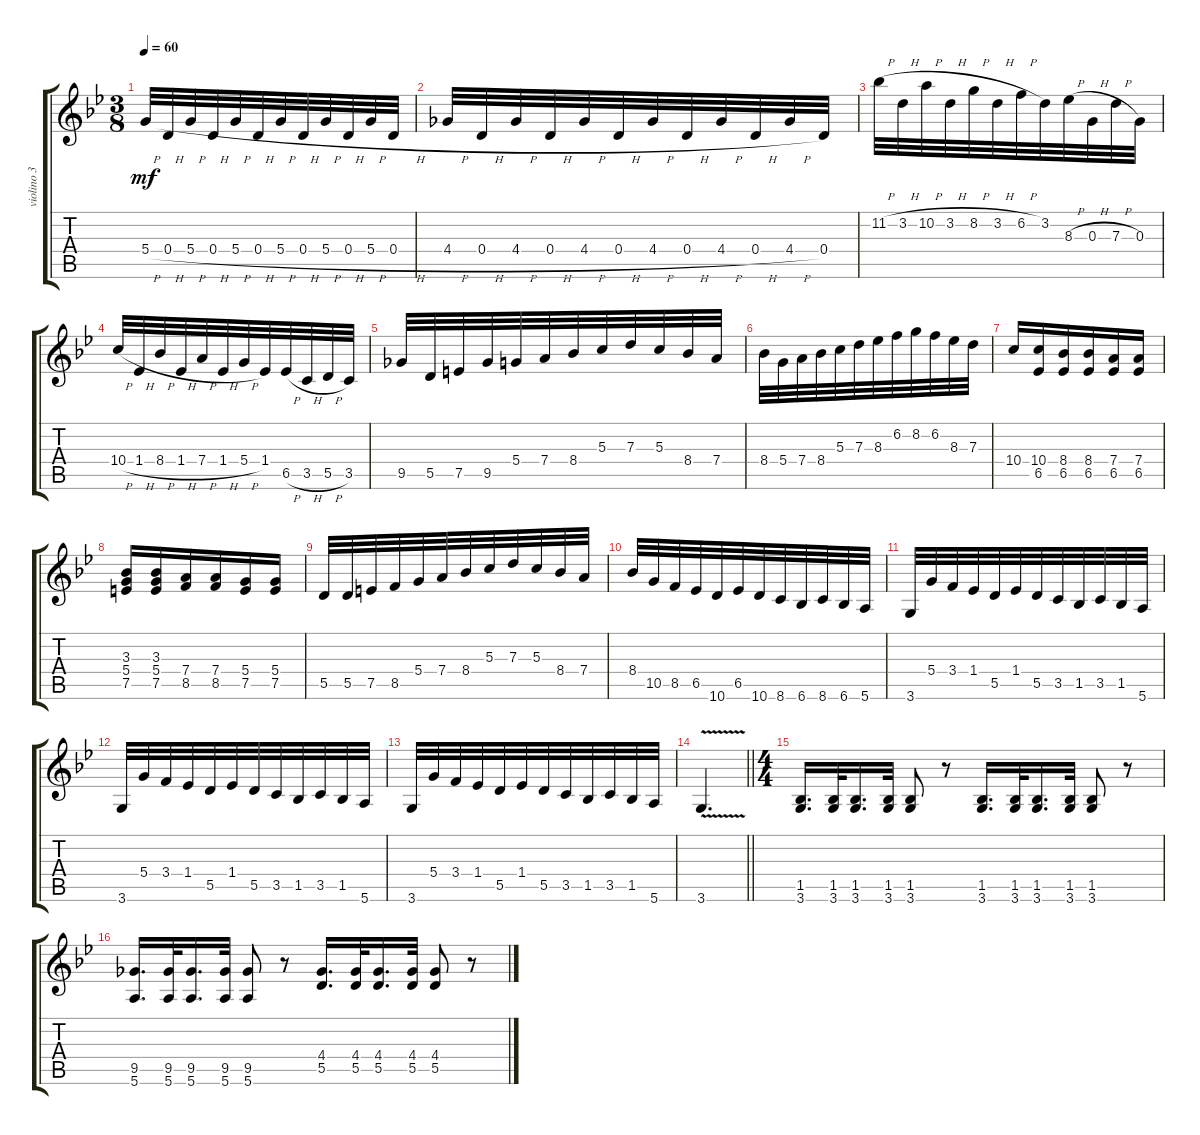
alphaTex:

\track ("violino 3" "violino 3") {instrument distortionguitar}
\staff {score tabs}
\tuning (E4 B3 G3 D3 A2 E2) {hide}
\ts (3 8)
\tempo 60
\clef g2
\ks bb
5.4{h}.32{dy mf} 0.4{h}.32 5.4{h}.32 0.4{h}.32 5.4{h}.32 0.4{h}.32 5.4{h}.32 0.4{h}.32 5.4{h}.32 0.4{h}.32 5.4{h}.32 0.4{h}.32 |
4.4{h}.32 0.4{h}.32 4.4{h}.32 0.4{h}.32 4.4{h}.32 0.4{h}.32 4.4{h}.32 0.4{h}.32 4.4{h}.32 0.4{h}.32 4.4{h}.32 0.4.32 |
11.2{h}.32 3.2{h}.32 10.2{h}.32 3.2{h}.32 8.2{h}.32 3.2{h}.32 6.2{h}.32 3.2.32 8.3{h}.32 0.3{h}.32 7.3{h}.32 0.3.32 |
10.4{h}.32 1.4{h}.32 8.4{h}.32 1.4{h}.32 7.4{h}.32 1.4{h}.32 5.4{h}.32 1.4.32 6.5{h}.32 3.5{h}.32 5.5{h}.32 3.5.32 |
9.5.32 5.5.32 7.5.32 9.5.32 5.4.32 7.4.32 8.4.32 5.3.32 7.3.32 5.3.32 8.4.32 7.4.32 |
8.4.32 5.4.32 7.4.32 8.4.32 5.3.32 7.3.32 8.3.32 6.2.32 8.2.32 6.2.32 8.3.32 7.3.32 |
10.4.16 (10.4 6.5).16 (8.4 6.5).16 (8.4 6.5).16 (7.4 6.5).16 (7.4 6.5).16 |
(3.3 5.4 7.5).16 (3.3 5.4 7.5).16 (7.4 8.5).16 (7.4 8.5).16 (5.4 7.5).16 (5.4 7.5).16 |
5.5.32 5.5.32 7.5.32 8.5.32 5.4.32 7.4.32 8.4.32 5.3.32 7.3.32 5.3.32 8.4.32 7.4.32 |
8.4.32 10.5.32 8.5.32 6.5.32 10.6.32 6.5.32 10.6.32 8.6.32 6.6.32 8.6.32 6.6.32 5.6.32 |
3.6.32 5.4.32 3.4.32 1.4.32 5.5.32 1.4.32 5.5.32 3.5.32 1.5.32 3.5.32 1.5.32 5.6.32 |
3.6.32 5.4.32 3.4.32 1.4.32 5.5.32 1.4.32 5.5.32 3.5.32 1.5.32 3.5.32 1.5.32 5.6.32 |
3.6.32 5.4.32 3.4.32 1.4.32 5.5.32 1.4.32 5.5.32 3.5.32 1.5.32 3.5.32 1.5.32 5.6.32 |
\barLineRight lightlight
3.6{v}.4{d} |
\ts (4 4)
(1.5 3.6).16{d} (1.5 3.6).32 (1.5 3.6).16{d} (1.5 3.6).32 (1.5 3.6).8 r.8 (1.5 3.6).16{d} (1.5 3.6).32 (1.5 3.6).16{d} (1.5 3.6).32 (1.5 3.6).8 r.8 |
(9.5 5.6).16{d} (9.5 5.6).32 (9.5 5.6).16{d} (9.5 5.6).32 (9.5 5.6).8 r.8 (4.4 5.5).16{d} (4.4 5.5).32 (4.4 5.5).16{d} (4.4 5.5).32 (4.4 5.5).8 r.8
